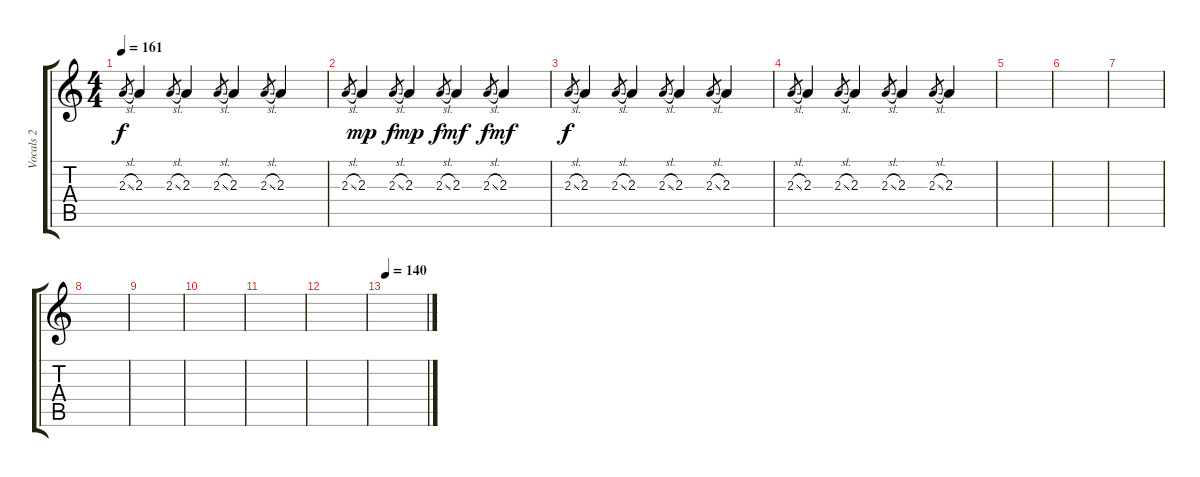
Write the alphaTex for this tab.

\track ("Vocals 2" "Vocals 2") {instrument lead2sawtooth}
\staff {score tabs}
\tuning (E5 B4 G4 D4 A3 E3) {hide}
\ts (4 4)
\tempo 161
\clef g2
\ks c
2.3{sl}.8{gr dy f} 2.3.4 2.3{sl}.8{gr} 2.3.4 2.3{sl}.8{gr} 2.3.4 2.3{sl}.8{gr} 2.3.4 |
2.3{sl}.8{gr} 2.3.4{dy mp} 2.3{sl}.8{gr dy f} 2.3.4{dy mp} 2.3{sl}.8{gr dy f} 2.3.4{dy mf} 2.3{sl}.8{gr dy f} 2.3.4{dy mf} |
2.3{sl}.8{gr dy f} 2.3.4 2.3{sl}.8{gr} 2.3.4 2.3{sl}.8{gr} 2.3.4 2.3{sl}.8{gr} 2.3.4 |
2.3{sl}.8{gr} 2.3.4 2.3{sl}.8{gr} 2.3.4 2.3{sl}.8{gr} 2.3.4 2.3{sl}.8{gr} 2.3.4 |
|
|
|
|
|
|
|
|
\tempo 140
